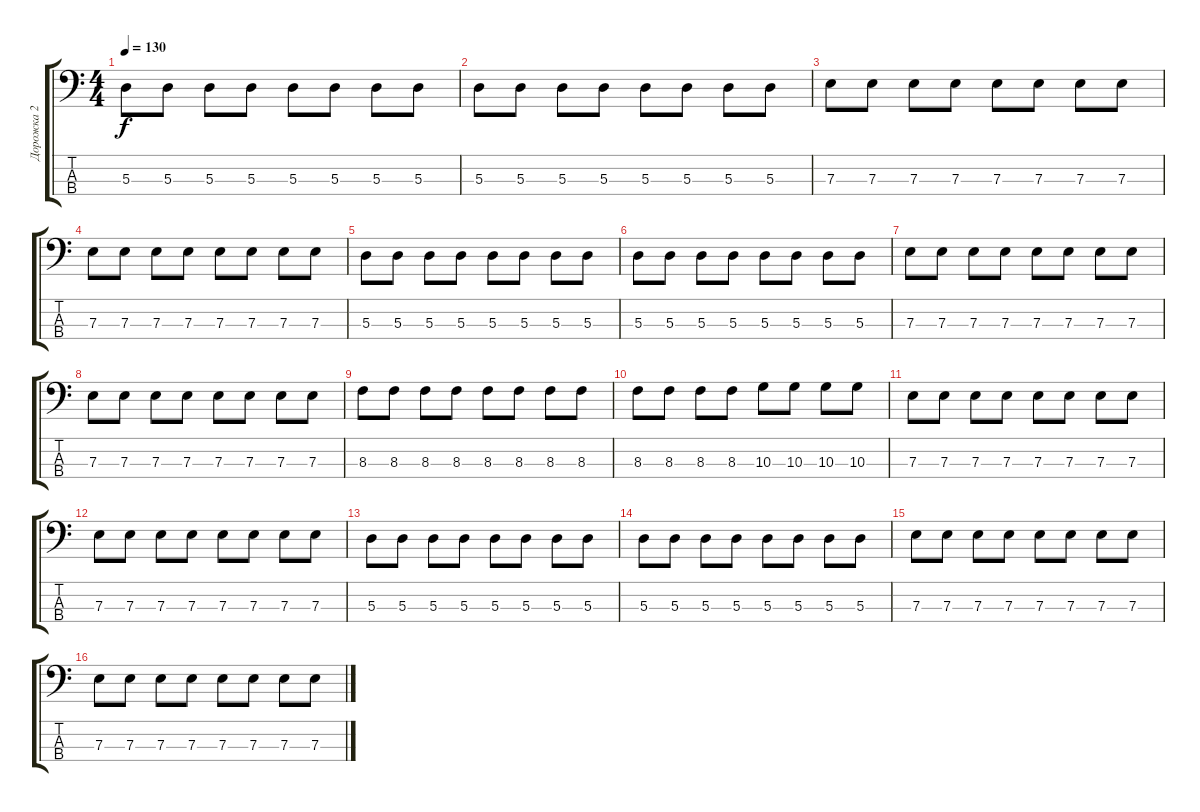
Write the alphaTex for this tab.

\track ("Дорожка 2" "Дорожка 2") {instrument electricbassfinger}
\staff {score tabs}
\tuning (G2 D2 A1 E1) {hide}
\ts (4 4)
\tempo 130
\clef f4
\ks c
5.3.8{dy f} 5.3.8 5.3.8 5.3.8 5.3.8 5.3.8 5.3.8 5.3.8 |
5.3.8 5.3.8 5.3.8 5.3.8 5.3.8 5.3.8 5.3.8 5.3.8 |
7.3.8 7.3.8 7.3.8 7.3.8 7.3.8 7.3.8 7.3.8 7.3.8 |
7.3.8 7.3.8 7.3.8 7.3.8 7.3.8 7.3.8 7.3.8 7.3.8 |
5.3.8 5.3.8 5.3.8 5.3.8 5.3.8 5.3.8 5.3.8 5.3.8 |
5.3.8 5.3.8 5.3.8 5.3.8 5.3.8 5.3.8 5.3.8 5.3.8 |
7.3.8 7.3.8 7.3.8 7.3.8 7.3.8 7.3.8 7.3.8 7.3.8 |
7.3.8 7.3.8 7.3.8 7.3.8 7.3.8 7.3.8 7.3.8 7.3.8 |
8.3.8 8.3.8 8.3.8 8.3.8 8.3.8 8.3.8 8.3.8 8.3.8 |
8.3.8 8.3.8 8.3.8 8.3.8 10.3.8 10.3.8 10.3.8 10.3.8 |
7.3.8 7.3.8 7.3.8 7.3.8 7.3.8 7.3.8 7.3.8 7.3.8 |
7.3.8 7.3.8 7.3.8 7.3.8 7.3.8 7.3.8 7.3.8 7.3.8 |
5.3.8 5.3.8 5.3.8 5.3.8 5.3.8 5.3.8 5.3.8 5.3.8 |
5.3.8 5.3.8 5.3.8 5.3.8 5.3.8 5.3.8 5.3.8 5.3.8 |
7.3.8 7.3.8 7.3.8 7.3.8 7.3.8 7.3.8 7.3.8 7.3.8 |
7.3.8 7.3.8 7.3.8 7.3.8 7.3.8 7.3.8 7.3.8 7.3.8
